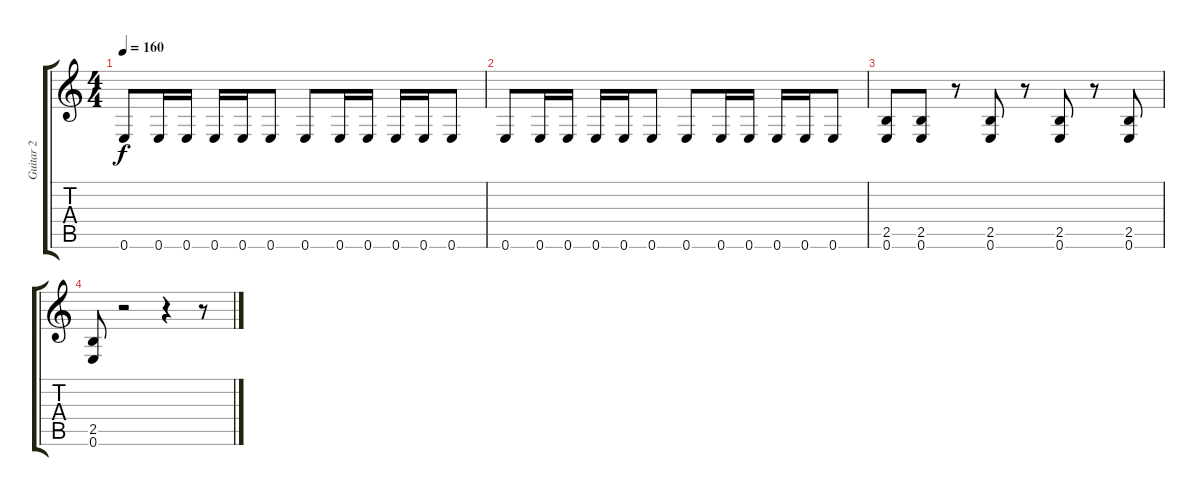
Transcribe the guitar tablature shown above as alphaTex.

\track ("Guitar 2" "Guitar 2") {instrument overdrivenguitar}
\staff {score tabs}
\tuning (E4 B3 G3 D3 A2 E2) {hide}
\ts (4 4)
\tempo 160
\clef g2
\ks c
0.6.8{dy f} 0.6.16 0.6.16 0.6.16 0.6.16 0.6.8 0.6.8 0.6.16 0.6.16 0.6.16 0.6.16 0.6.8 |
0.6.8 0.6.16 0.6.16 0.6.16 0.6.16 0.6.8 0.6.8 0.6.16 0.6.16 0.6.16 0.6.16 0.6.8 |
(2.5 0.6).8 (2.5 0.6).8 r.8 (2.5 0.6).8 r.8 (2.5 0.6).8 r.8 (2.5 0.6).8 |
(2.5 0.6).8 r.2 r.4 r.8
